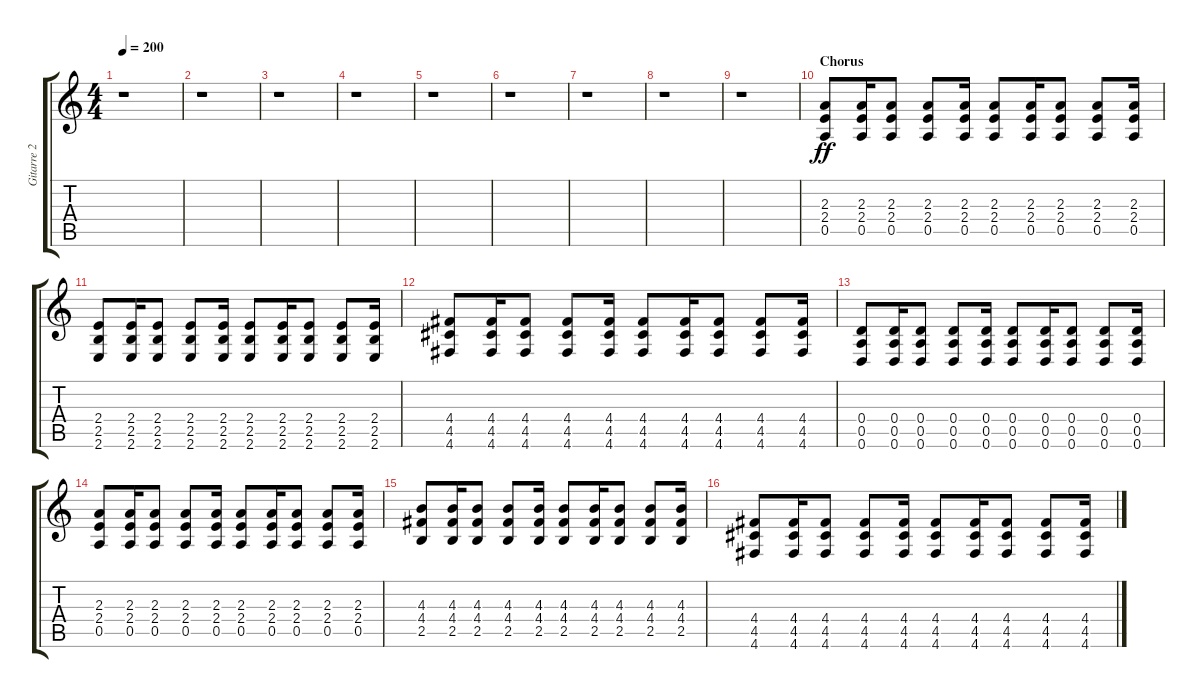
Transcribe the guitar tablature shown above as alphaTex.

\track ("Gitarre 2 - Farin Urlaub" "Gitarre 2 ") {instrument distortionguitar}
\staff {score tabs}
\tuning (E4 B3 G3 D3 A2 D2) {hide}
\ts (4 4)
\tempo 200
\clef g2
\ks c
r.1{dy ff} |
r.1 |
r.1 |
r.1 |
r.1 |
r.1 |
r.1 |
r.1 |
r.1 |
\section ("" "Chorus")
(2.3 2.4 0.5).8 (2.3 2.4 0.5).16 (2.3 2.4 0.5).8 (2.3 2.4 0.5).8 (2.3 2.4 0.5).16 (2.3 2.4 0.5).8 (2.3 2.4 0.5).16 (2.3 2.4 0.5).8 (2.3 2.4 0.5).8 (2.3 2.4 0.5).16 |
(2.4 2.5 2.6).8 (2.4 2.5 2.6).16 (2.4 2.5 2.6).8 (2.4 2.5 2.6).8 (2.4 2.5 2.6).16 (2.4 2.5 2.6).8 (2.4 2.5 2.6).16 (2.4 2.5 2.6).8 (2.4 2.5 2.6).8 (2.4 2.5 2.6).16 |
(4.4 4.5 4.6).8 (4.4 4.5 4.6).16 (4.4 4.5 4.6).8 (4.4 4.5 4.6).8 (4.4 4.5 4.6).16 (4.4 4.5 4.6).8 (4.4 4.5 4.6).16 (4.4 4.5 4.6).8 (4.4 4.5 4.6).8 (4.4 4.5 4.6).16 |
(0.4 0.5 0.6).8 (0.4 0.5 0.6).16 (0.4 0.5 0.6).8 (0.4 0.5 0.6).8 (0.4 0.5 0.6).16 (0.4 0.5 0.6).8 (0.4 0.5 0.6).16 (0.4 0.5 0.6).8 (0.4 0.5 0.6).8 (0.4 0.5 0.6).16 |
(2.3 2.4 0.5).8 (2.3 2.4 0.5).16 (2.3 2.4 0.5).8 (2.3 2.4 0.5).8 (2.3 2.4 0.5).16 (2.3 2.4 0.5).8 (2.3 2.4 0.5).16 (2.3 2.4 0.5).8 (2.3 2.4 0.5).8 (2.3 2.4 0.5).16 |
(4.3 4.4 2.5).8 (4.3 4.4 2.5).16 (4.3 4.4 2.5).8 (4.3 4.4 2.5).8 (4.3 4.4 2.5).16 (4.3 4.4 2.5).8 (4.3 4.4 2.5).16 (4.3 4.4 2.5).8 (4.3 4.4 2.5).8 (4.3 4.4 2.5).16 |
(4.4 4.5 4.6).8 (4.4 4.5 4.6).16 (4.4 4.5 4.6).8 (4.4 4.5 4.6).8 (4.4 4.5 4.6).16 (4.4 4.5 4.6).8 (4.4 4.5 4.6).16 (4.4 4.5 4.6).8 (4.4 4.5 4.6).8 (4.4 4.5 4.6).16
